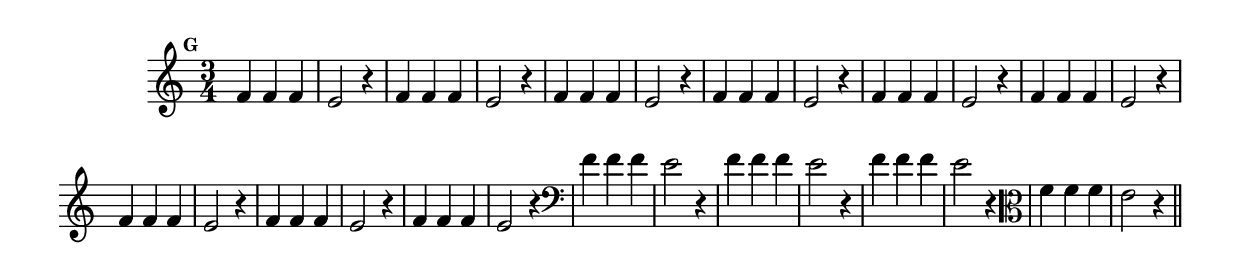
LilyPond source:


\version "2.16.0"

%\header { texidoc="Perguntas e Respostas"}

\relative c' {

  \override Staff.TimeSignature #'style = #'()
  \time 3/4 
  \override Score.BarNumber #'transparent = ##t
                                %\override Score.RehearsalMark #'font-family = #'roman
  \override Score.RehearsalMark #'font-size = #-2
  \override Score.BarNumber #'transparent = ##t
  \set Score.markFormatter = #format-mark-numbers

  \mark 7 

                                % CLARINETE

  \tag #'cl {
    f4 f f | e2 r4 
  }

                                % FLAUTA

  \tag #'fl {
    f4 f f | e2 r4 
  }

                                % OBOÉ

  \tag #'ob {
    f4 f f | e2 r4 
  }

                                % SAX ALTO

  \tag #'saxa {
    f4 f f | e2 r4 
  }

                                % SAX TENOR

  \tag #'saxt {
    f4 f f | e2 r4 
  }

                                % SAX GENES

  \tag #'saxg {
    f4 f f | e2 r4 
  }

                                % TROMPETE

  \tag #'tpt {
    f4 f f | e2 r4 
  }

                                % TROMPA

  \tag #'tpa {
    f4 f f | e2 r4 
  }

                                % TROMPA OP

  \tag #'tpaop {
    f4 f f | e2 r4 
  }

                                % TROMBONE

  \tag #'tbn {
    \clef bass
    f4 f f | e2 r4 
  }

                                % TUBA MIB

  \tag #'tbamib {
    \clef bass
    f4 f f | e2 r4 
  }

                                % TUBA SIB

  \tag #'tbasib {
    \clef bass
    f4 f f | e2 r4 
  }


                                % VIOLA

  \tag #'vla {
    \clef alto
    f4 f f | e2 r4 
  }

                                % FINAL

  \bar "||"

}
